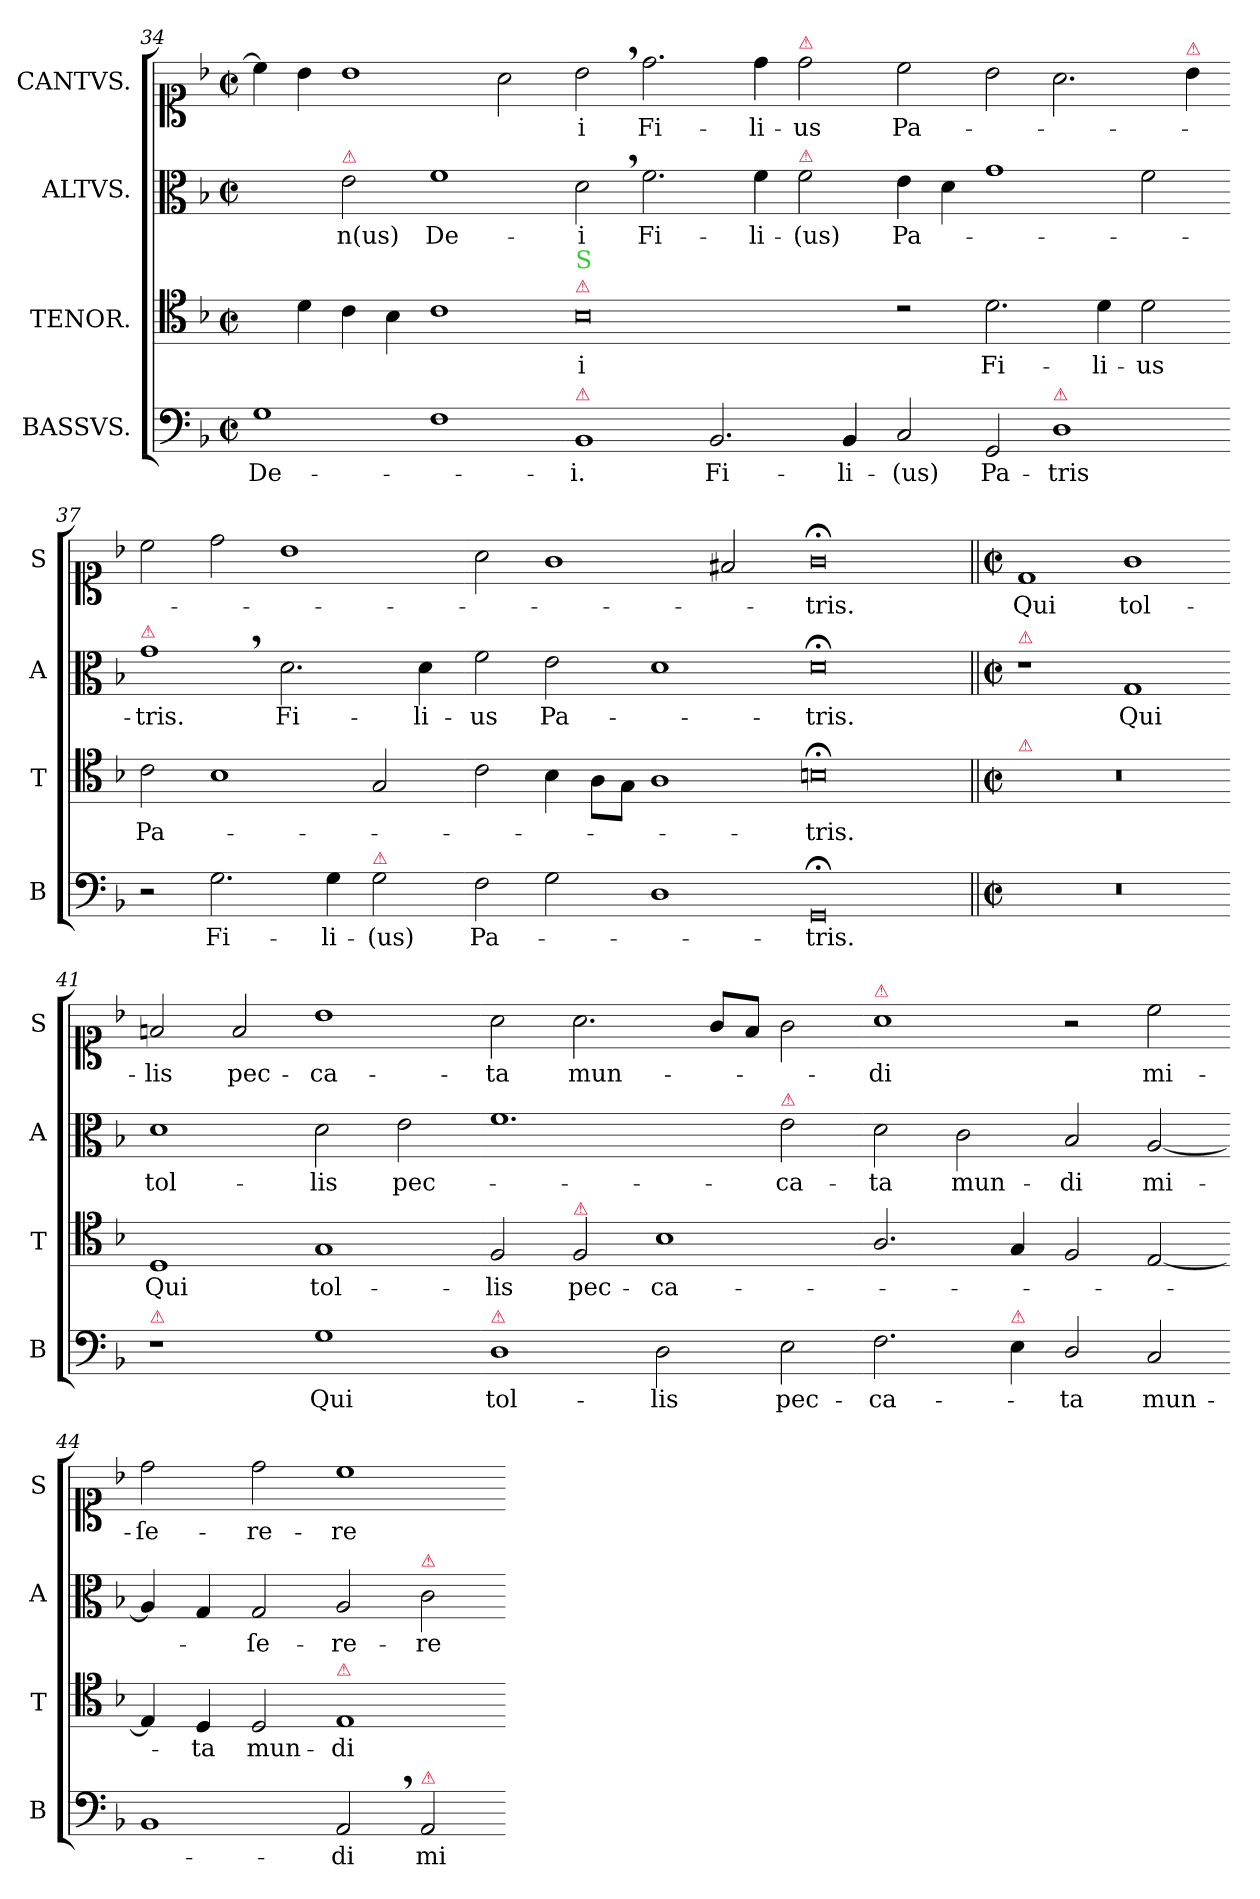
**kern	**text	**kern	**text	**kern	**text	**kern	**text
*part4	*part4	*part3	*part3	*part2	*part2	*part1	*part1
*staff4	*staff4	*staff3	*staff3	*staff2	*staff2	*staff1	*staff1
*I"BASSVS.	*	*I"TENOR.	*	*I"ALTVS.	*	*I"CANTVS.	*
*I'B	*	*I'T	*	*I'A	*	*I'S	*
*clefF4	*	*clefC4	*	*clefC3	*	*clefC1	*
*k[b-]	*	*k[b-]	*	*k[b-]	*	*k[b-]	*
*M2/1	*	*M2/1	*	*M2/1	*	*M2/1	*
*met(c|)	*	*met(c|)	*	*met(c|)	*	*met(c|)	*
=34	=34	=34	=34	=34	=34	=34	=34
1G\	De-	4ryy	.	2ryy	.	4cc!\]	.
.	.	4d\	.	.	.	4b-\	.
!	!	!	!	!LO:TX:a:color=crimson:t=⚠	!	!	!
.	.	4c\	.	2e\	-n(us)	1b-\	.
.	.	4B-\	.	.	.	.	.
1F\	.	1c\	.	1f\	De-	.	.
.	.	.	.	.	.	2a\	.
=35-	=35-	=35-	=35-	=35-	=35-	=35-	=35-
!	!	!LO:TX:a:color=crimson:t=⚠	!	!	!	!	!
!	!	!LO:TX:a:color=limegreen:t=S	!	!	!	!	!
!LO:TX:a:color=crimson:t=⚠	!	!	!	!	!	!	!
1BB-/	-i.	0B-\	-i	2d,<\	-i	2b-,<\	-i
.	.	.	.	2.f\	Fi-	2.dd\	Fi-
2.BB-/	Fi-	.	.	.	.	.	.
.	.	.	.	4f\	-li-	4dd\	-li-
!	!	!	!	!	!	!LO:TX:a:color=crimson:t=⚠	!
!	!	!	!	!LO:TX:a:color=crimson:t=⚠	!	!	!
.	.	.	.	2f\	-(us)	2dd\	-us
4BB-/	-li-	.	.	.	.	.	.
=36-	=36-	=36-	=36-	=36-	=36-	=36-	=36-
2C/	-(us)	2rc	.	4e\	Pa-	2cc\	Pa-
.	.	.	.	4d\	.	.	.
2GG/	Pa-	2.d\	Fi-	1g\	.	2b-\	.
!LO:TX:a:color=crimson:t=⚠	!	!	!	!	!	!	!
1D\	-tris	.	.	.	.	2.a\	.
.	.	4d\	-li-	.	.	.	.
.	.	2d\	-us	2f\	.	.	.
!	!	!	!	!	!	!LO:TX:a:color=crimson:t=⚠	!
.	.	.	.	.	.	4b-\	.
=37-	=37-	=37-	=37-	=37-	=37-	=37-	=37-
!	!	!	!	!LO:TX:a:color=crimson:t=⚠	!	!	!
2r	.	2c\	Pa-	1g,\	-tris.	2cc\	.
2.G\	Fi-	1B-\	.	.	.	2dd\	.
!	!	!	!	!	!LO:LY:i	!	!
.	.	.	.	2.d\	Fi-	1b-\	.
4G\	-li-	.	.	.	.	.	.
!LO:TX:a:color=crimson:t=⚠	!	!	!	!	!	!	!
2G\	-(us)	2G/	.	.	.	.	.
!	!	!	!	!	!LO:LY:i	!	!
.	.	.	.	4d\	-li-	.	.
=38-	=38-	=38-	=38-	=38-	=38-	=38-	=38-
!	!	!	!	!	!LO:LY:i	!	!
2F\	Pa-	2c\	.	2f\	-us	2a\	.
!	!	!	!	!	!LO:LY:i	!	!
2G\	.	4B-\	.	2e\	Pa-	1g\	.
.	.	8A\L	.	.	.	.	.
.	.	8G\J	.	.	.	.	.
1D\	.	1A\	.	1d\	.	.	.
.	.	.	.	.	.	2f#X/	.
=39-	=39-	=39-	=39-	=39-	=39-	=39-	=39-
!	!	!	!	!	!LO:LY:i	!	!
0GG;</	-tris.	0Bn;<\	-tris.	0d;<\	-tris.	0g;<\	-tris.
=40||	=40||	=40||	=40||	=40||	=40||	=40||	=40||
*M2/1	*	*M2/1	*	*M2/1	*	*M2/1	*
*met(c|)	*	*met(c|)	*	*met(c|)	*	*met(c|)	*
!	!	!	!	!LO:TX:a:color=crimson:t=⚠	!	!	!
!	!	!LO:TX:a:color=crimson:t=⚠	!	!	!	!	!
0r	.	0r	.	1r	.	1d/	Qui
.	.	.	.	1G/	Qui	1g\	tol-
=41-	=41-	=41-	=41-	=41-	=41-	=41-	=41-
!LO:TX:a:color=crimson:t=⚠	!	!	!	!	!	!	!
1r	.	1D/	Qui	1d\	tol-	2fn/	-lis
.	.	.	.	.	.	2f/	pec-
1G\	Qui	1G/	tol-	2d\	-lis	1b-\	-ca-
.	.	.	.	2e\	pec-	.	.
=42-	=42-	=42-	=42-	=42-	=42-	=42-	=42-
!LO:TX:a:color=crimson:t=⚠	!	!	!	!	!	!	!
1D\	tol-	2F/	-lis	1.f\	.	2a\	-ta
!	!	!LO:TX:a:color=crimson:t=⚠	!	!	!	!	!
.	.	2F/	pec-	.	.	2.a\	mun-
2D\	-lis	1B-\	-ca-	.	.	.	.
.	.	.	.	.	.	8g/L	.
.	.	.	.	.	.	8f/J	.
!	!	!	!	!LO:TX:a:color=crimson:t=⚠	!	!	!
2E\	pec-	.	.	2e\	-ca-	2g\	.
=43-	=43-	=43-	=43-	=43-	=43-	=43-	=43-
!	!	!	!	!	!	!LO:TX:a:color=crimson:t=⚠	!
2.F\	-ca-	2.A/	.	2d\	-ta	1a\	-di
.	.	.	.	2c\	mun-	.	.
!LO:TX:a:color=crimson:t=⚠	!	!	!	!	!	!	!
4E\	.	4G/	.	.	.	.	.
2D/	-ta	2F/	.	2B-/	-di	2r	.
2C/	mun-	[2E/	.	[2A/	mi-	2cc\	mi-
=44-	=44-	=44-	=44-	=44-	=44-	=44-	=44-
1BB-/	.	4E/]	.	4A/]	.	2dd\	-ſe-
.	.	4D/	-ta	4G/	.	.	.
.	.	2D/	mun-	2G/	-ſe-	2dd\	-re-
!	!	!LO:TX:a:color=crimson:t=⚠	!	!	!	!	!
2AA,</	-di	1E/	-di	2A/	-re-	1cc\	-re
!	!	!	!	!LO:TX:a:color=crimson:t=⚠	!	!	!
!LO:TX:a:color=crimson:t=⚠	!	!	!	!	!	!	!
2AA/	mi-	.	.	2c\	-re	.	.
=-	=-	=-	=-	=-	=-	=-	=-
*-	*-	*-	*-	*-	*-	*-	*-
